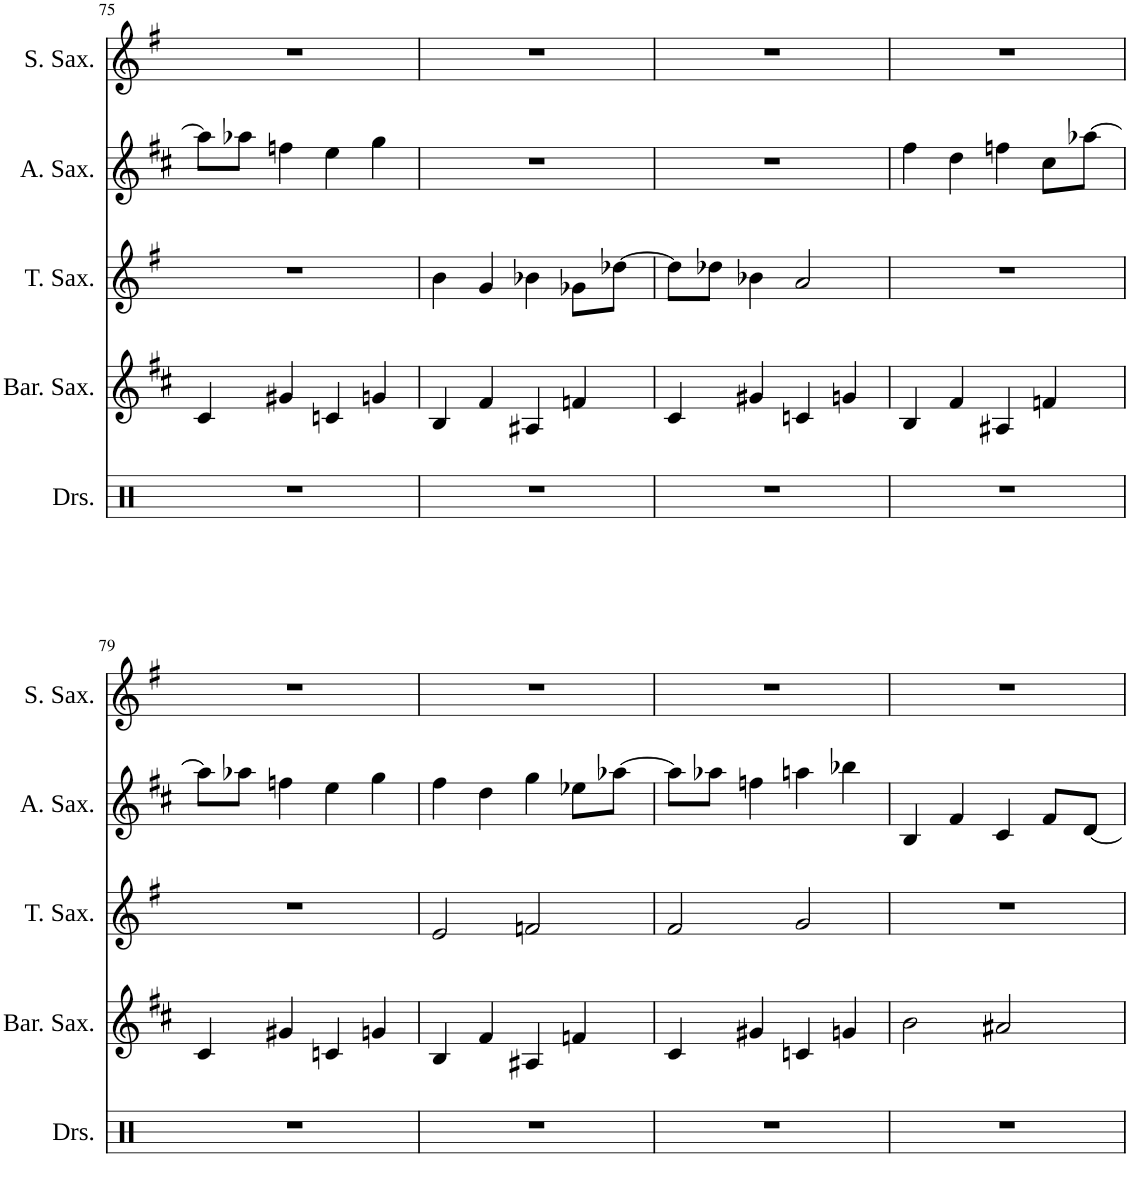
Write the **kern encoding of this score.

**kern	**kern	**kern	**kern	**kern
*part5	*part4	*part3	*part2	*part1
*staff5	*staff4	*staff3	*staff2	*staff1
*I"Drumset	*I"Baritone Saxophone	*I"Tenor Saxophone	*I"Alto Saxophone	*I"Soprano Saxophone
*I'Drs.	*I'Bar. Sax.	*I'T. Sax.	*I'A. Sax.	*I'S. Sax.
!!LO:PB:g=z
*clefX	*clefG2	*clefG2	*clefG2	*clefG2
*	*Trd12c21	*Trd8c14	*Trd5c9	*Trd1c2
*k[]	*k[f#c#]	*k[f#]	*k[f#c#]	*k[f#]
*M4/4	*M4/4	*M4/4	*M4/4	*M4/4
=75	=75	=75	=75	=75
1r	4c#/	1r	8aa-\L]	1r
.	.	.	8aa-X\J	.
.	4g#X/	.	4ffn\	.
.	4cn/	.	4ee\	.
.	4gn/	.	4gg\	.
=76	=76	=76	=76	=76
1r	4B/	4b\	1r	1r
.	4f#/	4g/	.	.
.	4A#X/	4b-X\	.	.
.	4fn/	8g-X\L	.	.
.	.	[8dd-X\J	.	.
=77	=77	=77	=77	=77
1r	4c#/	8dd-\L]	1r	1r
.	.	8dd-X\J	.	.
.	4g#X/	4b-X\	.	.
.	4cn/	2a/	.	.
.	4gn/	.	.	.
=78	=78	=78	=78	=78
1r	4B/	1r	4ff#\	1r
.	4f#/	.	4dd\	.
.	4A#X/	.	4ffn\	.
.	4fn/	.	8cc#\L	.
.	.	.	[8aa-X\J	.
!!LO:LB:g=z
=79	=79	=79	=79	=79
1r	4c#/	1r	8aa-\L]	1r
.	.	.	8aa-X\J	.
.	4g#X/	.	4ffn\	.
.	4cn/	.	4ee\	.
.	4gn/	.	4gg\	.
=80	=80	=80	=80	=80
1r	4B/	2e/	4ff#\	1r
.	4f#/	.	4dd\	.
.	4A#X/	2fn/	4gg\	.
.	4fn/	.	8ee-X\L	.
.	.	.	[8aa-X\J	.
=81	=81	=81	=81	=81
1r	4c#/	2f#/	8aa-\L]	1r
.	.	.	8aa-X\J	.
.	4g#X/	.	4ffn\	.
.	4cn/	2g/	4aan\	.
.	4gn/	.	4bb-X\	.
=82	=82	=82	=82	=82
1r	2b\	1r	4B/	1r
.	.	.	4f#/	.
.	2a#X/	.	4c#/	.
.	.	.	8f#/L	.
.	.	.	[8d/J	.
=	=	=	=	=
*-	*-	*-	*-	*-
